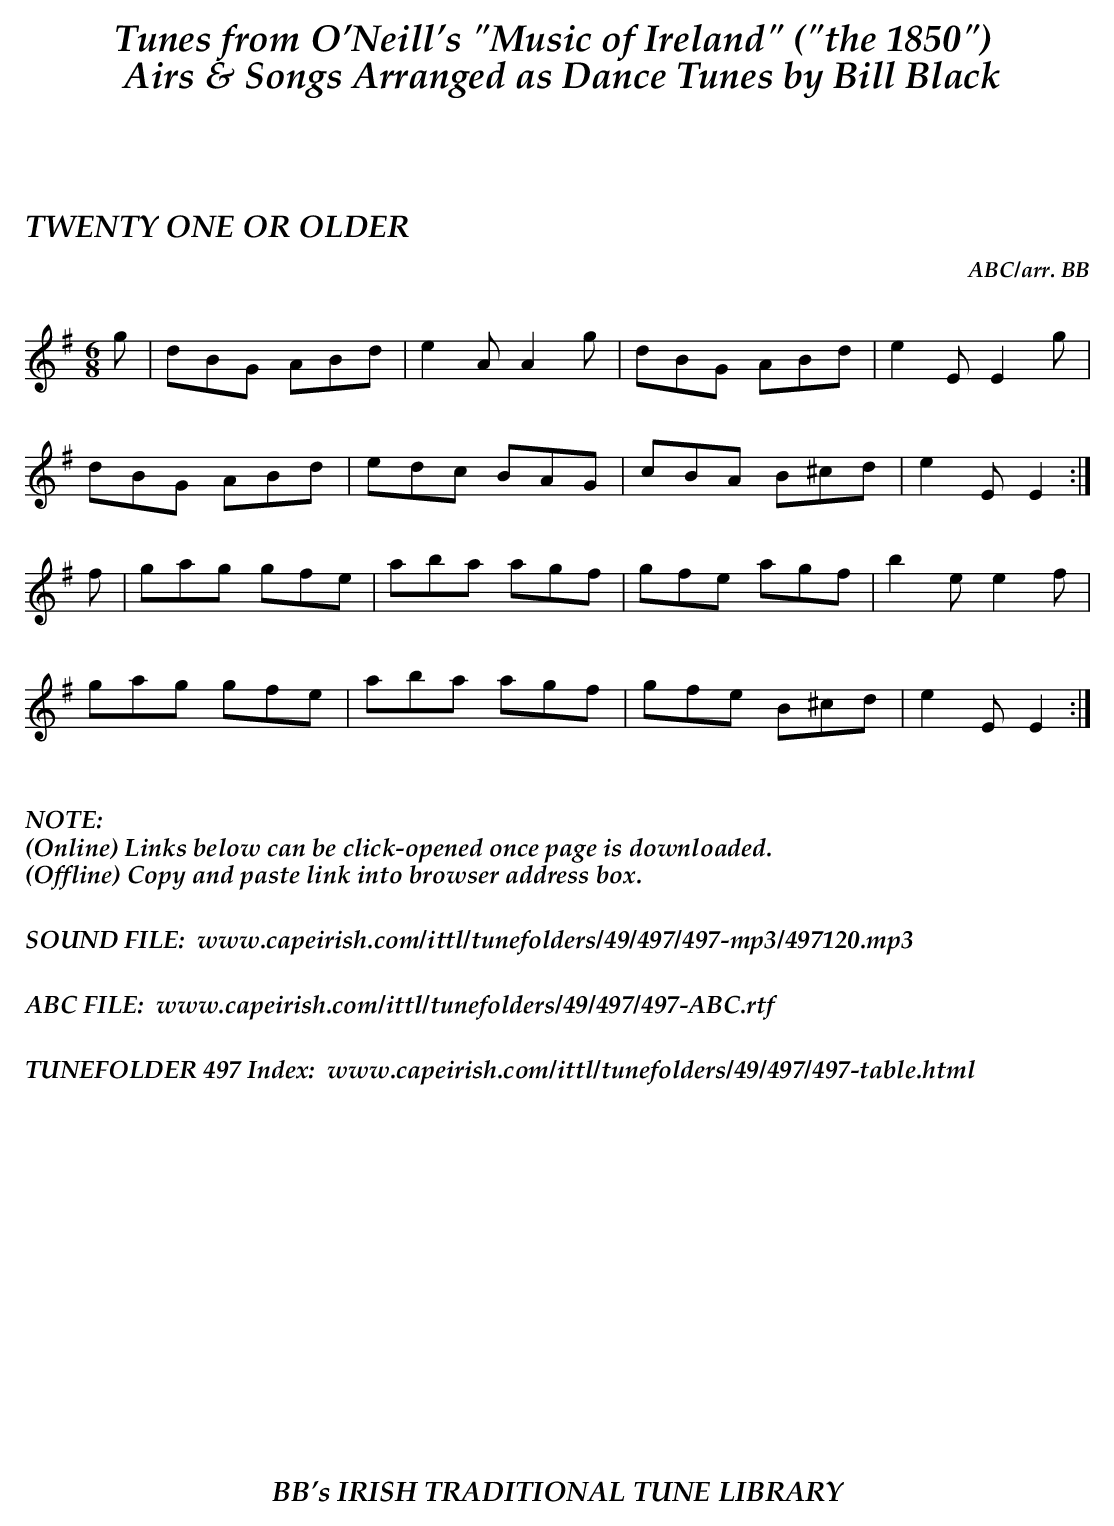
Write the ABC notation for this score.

X:1
T:TWENTY ONE OR OLDER
C:ABC/arr. BB
M:6/8
L:1/8
K:Em
g|dBG ABd|e2A A2g|dBG ABd|e2E E2g|
dBG ABd|edc BAG|cBA B^cd|e2E E2 :|
f|gag gfe|aba agf|gfe agf|b2e e2f|
gag gfe|aba agf|gfe B^cd|e2E E2 :|
%%vskip .3in
%%textoption left
%%textfont "Palatino-BoldItalic" 16
%%begintext
%%NOTE:
(Online) Links below can be click-opened once page is downloaded.
(Offline) Copy and paste link into browser address box.
%%
%%
SOUND FILE:  www.capeirish.com/ittl/tunefolders/49/497/497-mp3/497120.mp3
%%
%%
ABC FILE:  www.capeirish.com/ittl/tunefolders/49/497/497-ABC.rtf
%%
%%
TUNEFOLDER 497 Index:  www.capeirish.com/ittl/tunefolders/49/497/497-table.html
